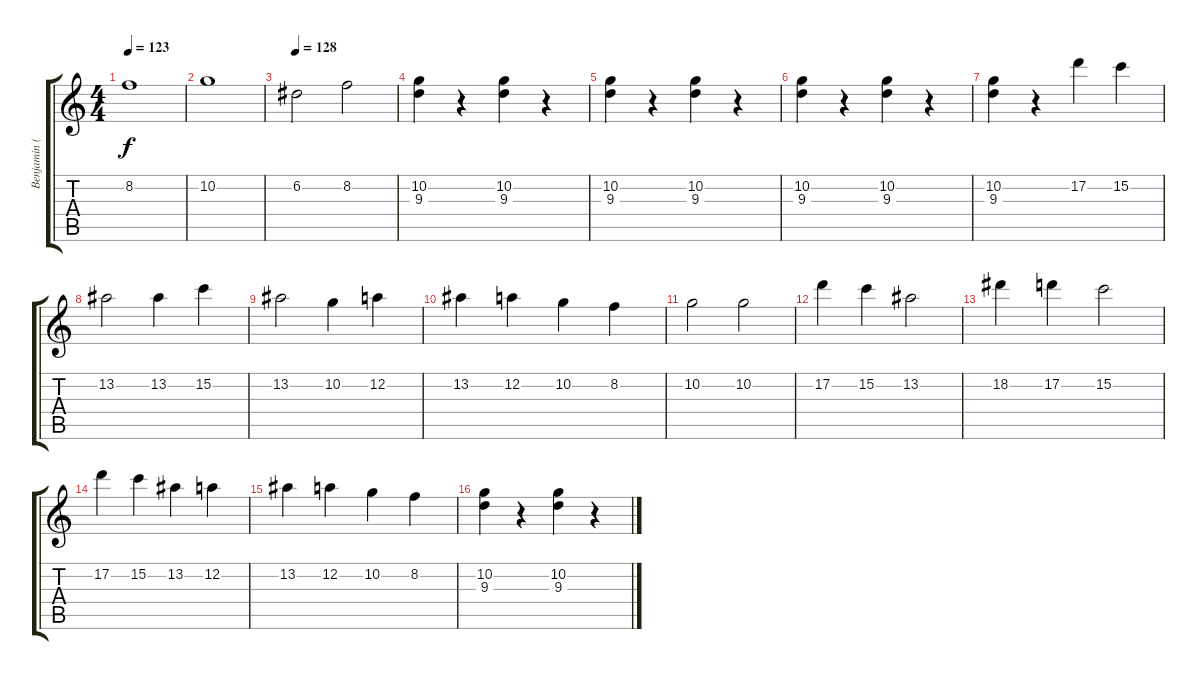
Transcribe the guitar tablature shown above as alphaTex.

\track ("Benjamin (KeybHigh)" "Benjamin (") {instrument churchorgan}
\staff {score tabs}
\tuning (D5 A4 F4 C4 G3 D3) {hide}
\ts (4 4)
\tempo 123
\clef g2
\ks c
8.2.1{dy f} |
10.2.1 |
\tempo 128
6.2.2 8.2.2 |
(10.2 9.3).4 r.4 (10.2 9.3).4 r.4 |
(10.2 9.3).4 r.4 (10.2 9.3).4 r.4 |
(10.2 9.3).4 r.4 (10.2 9.3).4 r.4 |
(10.2 9.3).4 r.4 17.2.4 15.2.4 |
13.2.2 13.2.4 15.2.4 |
13.2.2 10.2.4 12.2.4 |
13.2.4 12.2.4 10.2.4 8.2.4 |
10.2.2 10.2.2 |
17.2.4 15.2.4 13.2.2 |
18.2.4 17.2.4 15.2.2 |
17.2.4 15.2.4 13.2.4 12.2.4 |
13.2.4 12.2.4 10.2.4 8.2.4 |
(10.2 9.3).4 r.4 (10.2 9.3).4 r.4
